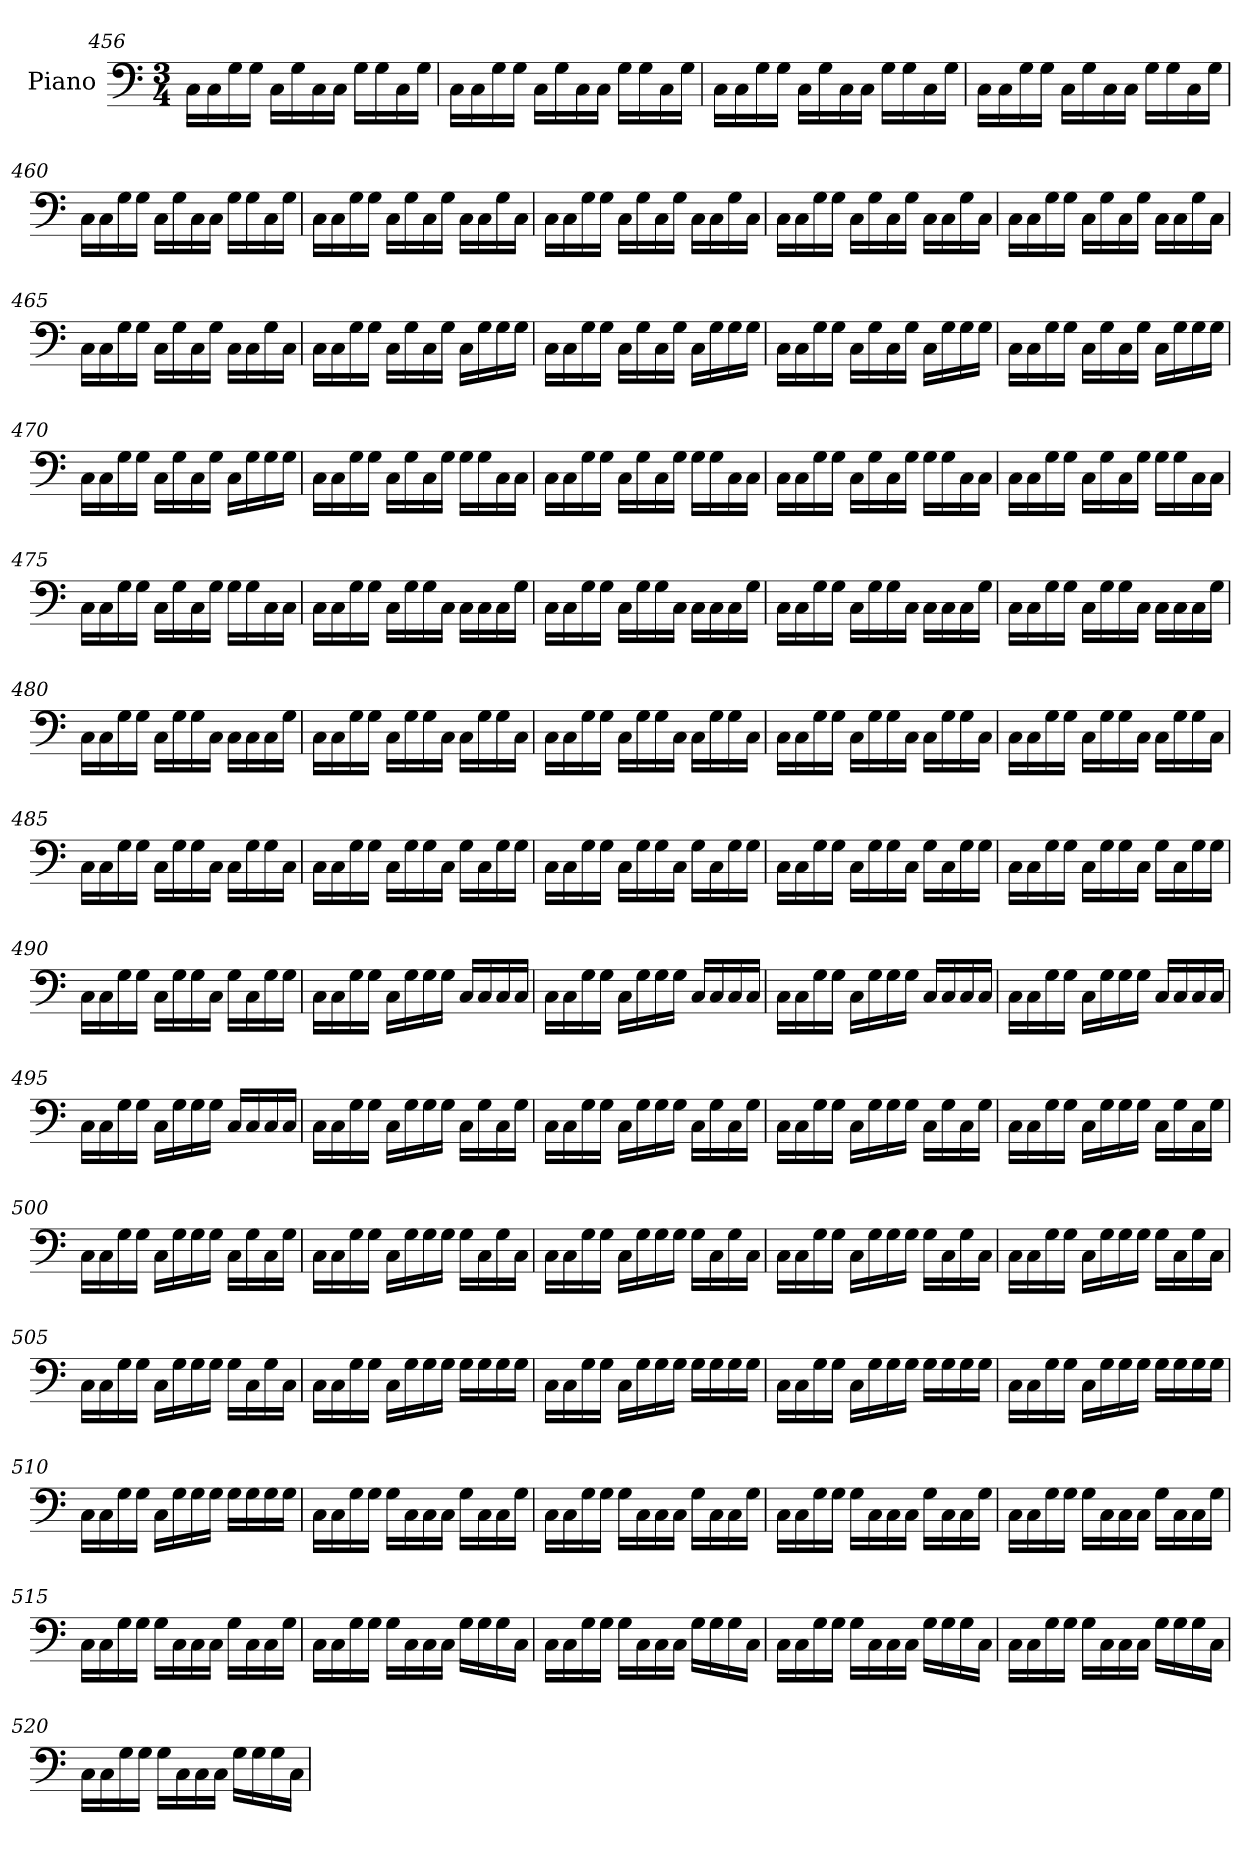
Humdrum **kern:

**kern
*part1
*staff1
*I"Piano
*I'Pno.
*clefF4
*k[]
*M3/4
=456
16C\LL
16C\
16G\
16G\JJ
16C\LL
16G\
16C\
16C\JJ
16G\LL
16G\
16C\
16G\JJ
!!LO:LB:g=z
=457
16C\LL
16C\
16G\
16G\JJ
16C\LL
16G\
16C\
16C\JJ
16G\LL
16G\
16C\
16G\JJ
=458
16C\LL
16C\
16G\
16G\JJ
16C\LL
16G\
16C\
16C\JJ
16G\LL
16G\
16C\
16G\JJ
=459
16C\LL
16C\
16G\
16G\JJ
16C\LL
16G\
16C\
16C\JJ
16G\LL
16G\
16C\
16G\JJ
!!LO:LB:g=z
=460
16C\LL
16C\
16G\
16G\JJ
16C\LL
16G\
16C\
16C\JJ
16G\LL
16G\
16C\
16G\JJ
=461
16C\LL
16C\
16G\
16G\JJ
16C\LL
16G\
16C\
16G\JJ
16C\LL
16C\
16G\
16C\JJ
=462
16C\LL
16C\
16G\
16G\JJ
16C\LL
16G\
16C\
16G\JJ
16C\LL
16C\
16G\
16C\JJ
!!LO:LB:g=z
=463
16C\LL
16C\
16G\
16G\JJ
16C\LL
16G\
16C\
16G\JJ
16C\LL
16C\
16G\
16C\JJ
=464
16C\LL
16C\
16G\
16G\JJ
16C\LL
16G\
16C\
16G\JJ
16C\LL
16C\
16G\
16C\JJ
=465
16C\LL
16C\
16G\
16G\JJ
16C\LL
16G\
16C\
16G\JJ
16C\LL
16C\
16G\
16C\JJ
!!LO:LB:g=z
=466
16C\LL
16C\
16G\
16G\JJ
16C\LL
16G\
16C\
16G\JJ
16C\LL
16G\
16G\
16G\JJ
=467
16C\LL
16C\
16G\
16G\JJ
16C\LL
16G\
16C\
16G\JJ
16C\LL
16G\
16G\
16G\JJ
=468
16C\LL
16C\
16G\
16G\JJ
16C\LL
16G\
16C\
16G\JJ
16C\LL
16G\
16G\
16G\JJ
!!LO:PB:g=z
=469
16C\LL
16C\
16G\
16G\JJ
16C\LL
16G\
16C\
16G\JJ
16C\LL
16G\
16G\
16G\JJ
=470
16C\LL
16C\
16G\
16G\JJ
16C\LL
16G\
16C\
16G\JJ
16C\LL
16G\
16G\
16G\JJ
=471
16C\LL
16C\
16G\
16G\JJ
16C\LL
16G\
16C\
16G\JJ
16G\LL
16G\
16C\
16C\JJ
!!LO:LB:g=z
=472
16C\LL
16C\
16G\
16G\JJ
16C\LL
16G\
16C\
16G\JJ
16G\LL
16G\
16C\
16C\JJ
=473
16C\LL
16C\
16G\
16G\JJ
16C\LL
16G\
16C\
16G\JJ
16G\LL
16G\
16C\
16C\JJ
=474
16C\LL
16C\
16G\
16G\JJ
16C\LL
16G\
16C\
16G\JJ
16G\LL
16G\
16C\
16C\JJ
!!LO:LB:g=z
=475
16C\LL
16C\
16G\
16G\JJ
16C\LL
16G\
16C\
16G\JJ
16G\LL
16G\
16C\
16C\JJ
=476
16C\LL
16C\
16G\
16G\JJ
16C\LL
16G\
16G\
16C\JJ
16C\LL
16C\
16C\
16G\JJ
=477
16C\LL
16C\
16G\
16G\JJ
16C\LL
16G\
16G\
16C\JJ
16C\LL
16C\
16C\
16G\JJ
!!LO:LB:g=z
=478
16C\LL
16C\
16G\
16G\JJ
16C\LL
16G\
16G\
16C\JJ
16C\LL
16C\
16C\
16G\JJ
=479
16C\LL
16C\
16G\
16G\JJ
16C\LL
16G\
16G\
16C\JJ
16C\LL
16C\
16C\
16G\JJ
=480
16C\LL
16C\
16G\
16G\JJ
16C\LL
16G\
16G\
16C\JJ
16C\LL
16C\
16C\
16G\JJ
!!LO:LB:g=z
=481
16C\LL
16C\
16G\
16G\JJ
16C\LL
16G\
16G\
16C\JJ
16C\LL
16G\
16G\
16C\JJ
=482
16C\LL
16C\
16G\
16G\JJ
16C\LL
16G\
16G\
16C\JJ
16C\LL
16G\
16G\
16C\JJ
=483
16C\LL
16C\
16G\
16G\JJ
16C\LL
16G\
16G\
16C\JJ
16C\LL
16G\
16G\
16C\JJ
!!LO:LB:g=z
=484
16C\LL
16C\
16G\
16G\JJ
16C\LL
16G\
16G\
16C\JJ
16C\LL
16G\
16G\
16C\JJ
=485
16C\LL
16C\
16G\
16G\JJ
16C\LL
16G\
16G\
16C\JJ
16C\LL
16G\
16G\
16C\JJ
=486
16C\LL
16C\
16G\
16G\JJ
16C\LL
16G\
16G\
16C\JJ
16G\LL
16C\
16G\
16G\JJ
!!LO:LB:g=z
=487
16C\LL
16C\
16G\
16G\JJ
16C\LL
16G\
16G\
16C\JJ
16G\LL
16C\
16G\
16G\JJ
=488
16C\LL
16C\
16G\
16G\JJ
16C\LL
16G\
16G\
16C\JJ
16G\LL
16C\
16G\
16G\JJ
=489
16C\LL
16C\
16G\
16G\JJ
16C\LL
16G\
16G\
16C\JJ
16G\LL
16C\
16G\
16G\JJ
!!LO:LB:g=z
=490
16C\LL
16C\
16G\
16G\JJ
16C\LL
16G\
16G\
16C\JJ
16G\LL
16C\
16G\
16G\JJ
=491
16C\LL
16C\
16G\
16G\JJ
16C\LL
16G\
16G\
16G\JJ
16C/LL
16C/
16C/
16C/JJ
=492
16C\LL
16C\
16G\
16G\JJ
16C\LL
16G\
16G\
16G\JJ
16C/LL
16C/
16C/
16C/JJ
!!LO:LB:g=z
=493
16C\LL
16C\
16G\
16G\JJ
16C\LL
16G\
16G\
16G\JJ
16C/LL
16C/
16C/
16C/JJ
=494
16C\LL
16C\
16G\
16G\JJ
16C\LL
16G\
16G\
16G\JJ
16C/LL
16C/
16C/
16C/JJ
=495
16C\LL
16C\
16G\
16G\JJ
16C\LL
16G\
16G\
16G\JJ
16C/LL
16C/
16C/
16C/JJ
!!LO:LB:g=z
=496
16C\LL
16C\
16G\
16G\JJ
16C\LL
16G\
16G\
16G\JJ
16C\LL
16G\
16C\
16G\JJ
=497
16C\LL
16C\
16G\
16G\JJ
16C\LL
16G\
16G\
16G\JJ
16C\LL
16G\
16C\
16G\JJ
=498
16C\LL
16C\
16G\
16G\JJ
16C\LL
16G\
16G\
16G\JJ
16C\LL
16G\
16C\
16G\JJ
!!LO:LB:g=z
=499
16C\LL
16C\
16G\
16G\JJ
16C\LL
16G\
16G\
16G\JJ
16C\LL
16G\
16C\
16G\JJ
=500
16C\LL
16C\
16G\
16G\JJ
16C\LL
16G\
16G\
16G\JJ
16C\LL
16G\
16C\
16G\JJ
=501
16C\LL
16C\
16G\
16G\JJ
16C\LL
16G\
16G\
16G\JJ
16G\LL
16C\
16G\
16C\JJ
!!LO:PB:g=z
=502
16C\LL
16C\
16G\
16G\JJ
16C\LL
16G\
16G\
16G\JJ
16G\LL
16C\
16G\
16C\JJ
=503
16C\LL
16C\
16G\
16G\JJ
16C\LL
16G\
16G\
16G\JJ
16G\LL
16C\
16G\
16C\JJ
=504
16C\LL
16C\
16G\
16G\JJ
16C\LL
16G\
16G\
16G\JJ
16G\LL
16C\
16G\
16C\JJ
!!LO:LB:g=z
=505
16C\LL
16C\
16G\
16G\JJ
16C\LL
16G\
16G\
16G\JJ
16G\LL
16C\
16G\
16C\JJ
=506
16C\LL
16C\
16G\
16G\JJ
16C\LL
16G\
16G\
16G\JJ
16G\LL
16G\
16G\
16G\JJ
=507
16C\LL
16C\
16G\
16G\JJ
16C\LL
16G\
16G\
16G\JJ
16G\LL
16G\
16G\
16G\JJ
!!LO:LB:g=z
=508
16C\LL
16C\
16G\
16G\JJ
16C\LL
16G\
16G\
16G\JJ
16G\LL
16G\
16G\
16G\JJ
=509
16C\LL
16C\
16G\
16G\JJ
16C\LL
16G\
16G\
16G\JJ
16G\LL
16G\
16G\
16G\JJ
=510
16C\LL
16C\
16G\
16G\JJ
16C\LL
16G\
16G\
16G\JJ
16G\LL
16G\
16G\
16G\JJ
!!LO:LB:g=z
=511
16C\LL
16C\
16G\
16G\JJ
16G\LL
16C\
16C\
16C\JJ
16G\LL
16C\
16C\
16G\JJ
=512
16C\LL
16C\
16G\
16G\JJ
16G\LL
16C\
16C\
16C\JJ
16G\LL
16C\
16C\
16G\JJ
=513
16C\LL
16C\
16G\
16G\JJ
16G\LL
16C\
16C\
16C\JJ
16G\LL
16C\
16C\
16G\JJ
!!LO:LB:g=z
=514
16C\LL
16C\
16G\
16G\JJ
16G\LL
16C\
16C\
16C\JJ
16G\LL
16C\
16C\
16G\JJ
=515
16C\LL
16C\
16G\
16G\JJ
16G\LL
16C\
16C\
16C\JJ
16G\LL
16C\
16C\
16G\JJ
=516
16C\LL
16C\
16G\
16G\JJ
16G\LL
16C\
16C\
16C\JJ
16G\LL
16G\
16G\
16C\JJ
!!LO:LB:g=z
=517
16C\LL
16C\
16G\
16G\JJ
16G\LL
16C\
16C\
16C\JJ
16G\LL
16G\
16G\
16C\JJ
=518
16C\LL
16C\
16G\
16G\JJ
16G\LL
16C\
16C\
16C\JJ
16G\LL
16G\
16G\
16C\JJ
=519
16C\LL
16C\
16G\
16G\JJ
16G\LL
16C\
16C\
16C\JJ
16G\LL
16G\
16G\
16C\JJ
!!LO:LB:g=z
=520
16C\LL
16C\
16G\
16G\JJ
16G\LL
16C\
16C\
16C\JJ
16G\LL
16G\
16G\
16C\JJ
=
*-
